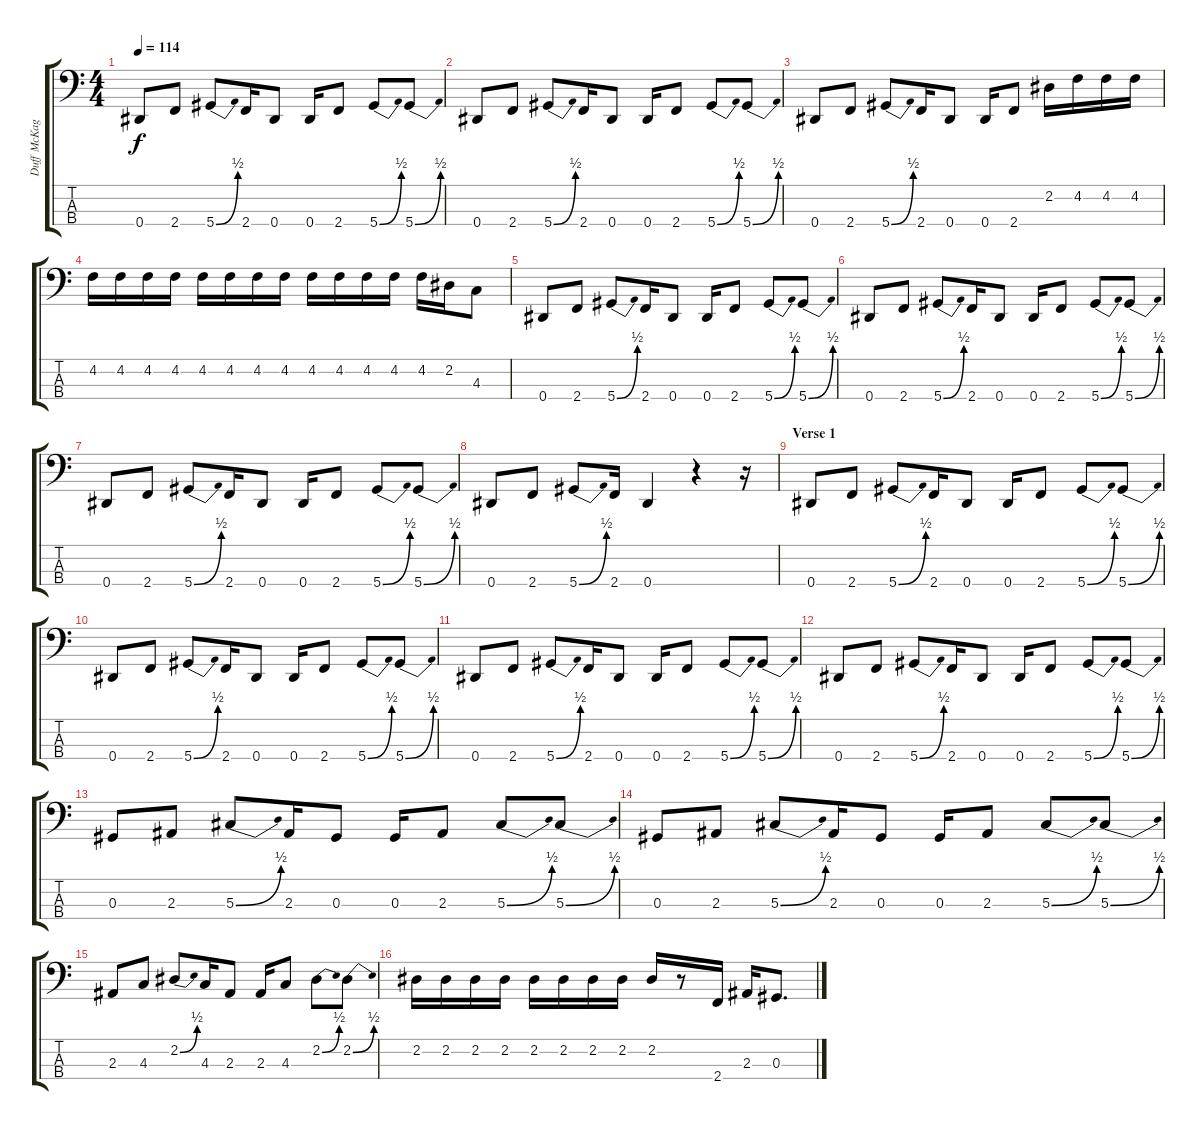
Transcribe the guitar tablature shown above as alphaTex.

\track ("Duff McKagan" "Duff McKag") {instrument electricbasspick}
\staff {score tabs}
\tuning (Gb2 Db2 Ab1 Eb1) {hide}
\ts (4 4)
\tempo 114
\clef f4
\ks c
0.4.8{dy f} 2.4.8 5.4{be (bend 0 0 60 2)}.8 2.4.16 0.4.8 0.4.16 2.4.8 5.4{be (bend 0 0 60 2)}.8 5.4{be (bend 0 0 60 2)}.8 |
0.4.8 2.4.8 5.4{be (bend 0 0 60 2)}.8 2.4.16 0.4.8 0.4.16 2.4.8 5.4{be (bend 0 0 60 2)}.8 5.4{be (bend 0 0 60 2)}.8 |
0.4.8 2.4.8 5.4{be (bend 0 0 60 2)}.8 2.4.16 0.4.8 0.4.16 2.4.8 2.2.16 4.2.16 4.2.16 4.2.16 |
4.2.16 4.2.16 4.2.16 4.2.16 4.2.16 4.2.16 4.2.16 4.2.16 4.2.16 4.2.16 4.2.16 4.2.16 4.2.16 2.2.16 4.3.8 |
0.4.8 2.4.8 5.4{be (bend 0 0 60 2)}.8 2.4.16 0.4.8 0.4.16 2.4.8 5.4{be (bend 0 0 60 2)}.8 5.4{be (bend 0 0 60 2)}.8 |
0.4.8 2.4.8 5.4{be (bend 0 0 60 2)}.8 2.4.16 0.4.8 0.4.16 2.4.8 5.4{be (bend 0 0 60 2)}.8 5.4{be (bend 0 0 60 2)}.8 |
0.4.8 2.4.8 5.4{be (bend 0 0 60 2)}.8 2.4.16 0.4.8 0.4.16 2.4.8 5.4{be (bend 0 0 60 2)}.8 5.4{be (bend 0 0 60 2)}.8 |
0.4.8 2.4.8 5.4{be (bend 0 0 60 2)}.8 2.4.16 0.4.4 r.4 r.16 |
\section ("" "Verse 1")
0.4.8 2.4.8 5.4{be (bend 0 0 60 2)}.8 2.4.16 0.4.8 0.4.16 2.4.8 5.4{be (bend 0 0 60 2)}.8 5.4{be (bend 0 0 60 2)}.8 |
0.4.8 2.4.8 5.4{be (bend 0 0 60 2)}.8 2.4.16 0.4.8 0.4.16 2.4.8 5.4{be (bend 0 0 60 2)}.8 5.4{be (bend 0 0 60 2)}.8 |
0.4.8 2.4.8 5.4{be (bend 0 0 60 2)}.8 2.4.16 0.4.8 0.4.16 2.4.8 5.4{be (bend 0 0 60 2)}.8 5.4{be (bend 0 0 60 2)}.8 |
0.4.8 2.4.8 5.4{be (bend 0 0 60 2)}.8 2.4.16 0.4.8 0.4.16 2.4.8 5.4{be (bend 0 0 60 2)}.8 5.4{be (bend 0 0 60 2)}.8 |
0.3.8 2.3.8 5.3{be (bend 0 0 60 2)}.8 2.3.16 0.3.8 0.3.16 2.3.8 5.3{be (bend 0 0 60 2)}.8 5.3{be (bend 0 0 60 2)}.8 |
0.3.8 2.3.8 5.3{be (bend 0 0 60 2)}.8 2.3.16 0.3.8 0.3.16 2.3.8 5.3{be (bend 0 0 60 2)}.8 5.3{be (bend 0 0 60 2)}.8 |
2.3.8 4.3.8 2.2{be (bend 0 0 60 2)}.8 4.3.16 2.3.8 2.3.16 4.3.8 2.2{be (bend 0 0 60 2)}.8 2.2{be (bend 0 0 60 2)}.8 |
2.2.16 2.2.16 2.2.16 2.2.16 2.2.16 2.2.16 2.2.16 2.2.16 2.2.16 r.8 2.4.16 2.3.16 0.3.8{d}
